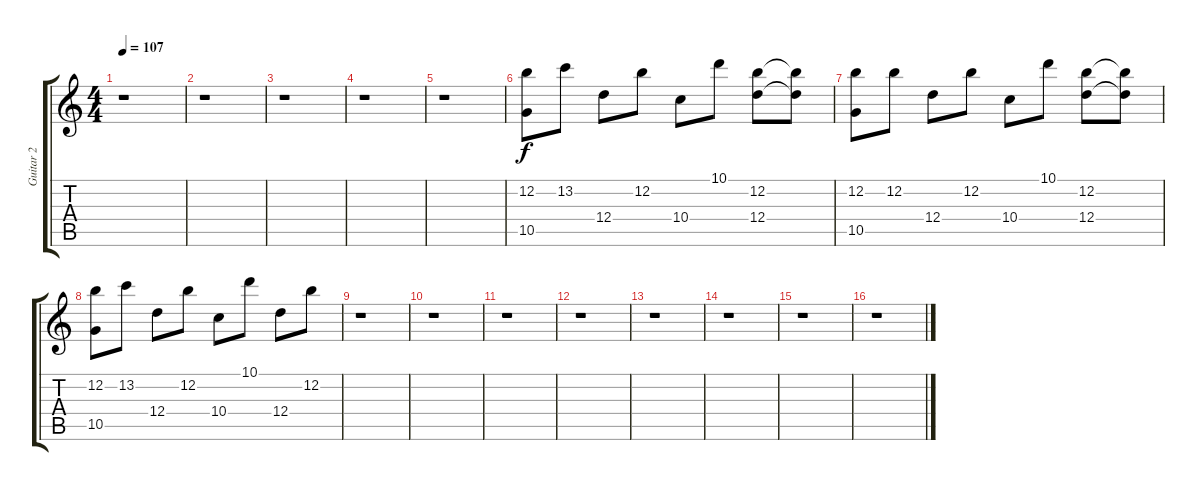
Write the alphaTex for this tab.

\track ("Guitar 2" "Guitar 2") {instrument distortionguitar}
\staff {score tabs}
\tuning (E4 B3 G3 D3 A2 E2) {hide}
\ts (4 4)
\tempo 107
\clef g2
\ks c
r.1{dy f} |
r.1 |
r.1 |
r.1 |
r.1 |
(12.2 10.5).8{volume 8 instrument pad1newage} 13.2.8 12.4.8 12.2.8 10.4.8 10.1.8 (12.2 12.4).8 (12.2{t} 12.4{t}).8 |
(12.2 10.5).8 12.2.8 12.4.8 12.2.8 10.4.8 10.1.8 (12.2 12.4).8 (12.2{t} 12.4{t}).8 |
(12.2 10.5).8 13.2.8 12.4.8 12.2.8 10.4.8 10.1.8 12.4.8 12.2.8 |
r.1 |
r.1 |
r.1 |
r.1 |
r.1 |
r.1 |
r.1 |
r.1
